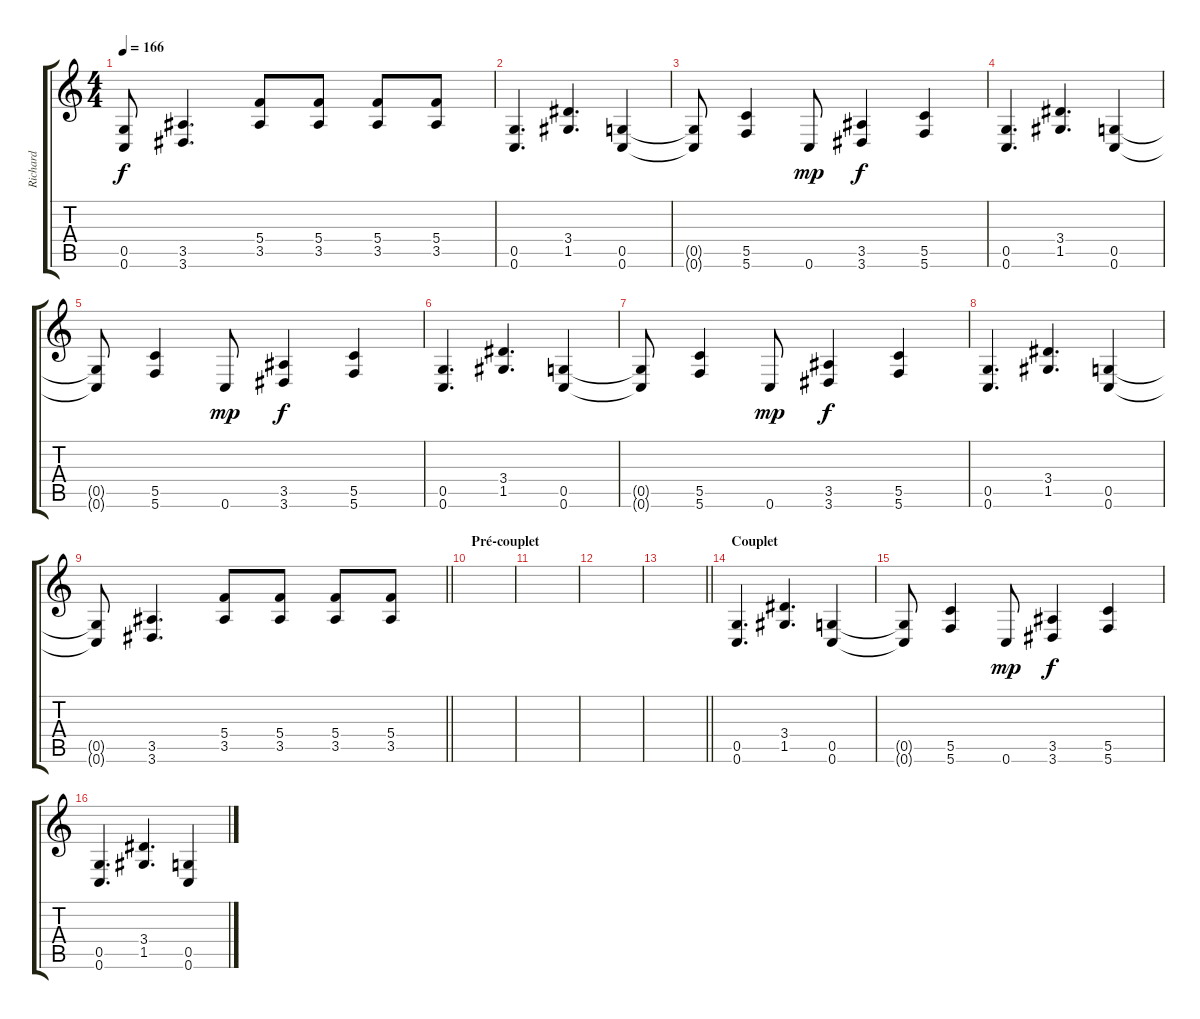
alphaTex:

\track ("Richard" "Richard") {instrument distortionguitar}
\staff {score tabs}
\tuning (D4 A3 F3 C3 G2 C2) {hide}
\ts (4 4)
\tempo 166
\clef g2
\ks c
(0.5{t} 0.6{t}).8{dy f} (3.5 3.6).4{d} (5.4 3.5).8 (5.4 3.5).8 (5.4 3.5).8 (5.4 3.5).8 |
(0.5 0.6).4{d} (3.4 1.5).4{d} (0.5 0.6).4 |
(0.5{t} 0.6{t}).8 (5.5 5.6).4 0.6.8{dy mp} (3.5 3.6).4{dy f} (5.5 5.6).4 |
(0.5 0.6).4{d} (3.4 1.5).4{d} (0.5 0.6).4 |
(0.5{t} 0.6{t}).8 (5.5 5.6).4 0.6.8{dy mp} (3.5 3.6).4{dy f} (5.5 5.6).4 |
(0.5 0.6).4{d} (3.4 1.5).4{d} (0.5 0.6).4 |
(0.5{t} 0.6{t}).8 (5.5 5.6).4 0.6.8{dy mp} (3.5 3.6).4{dy f} (5.5 5.6).4 |
(0.5 0.6).4{d} (3.4 1.5).4{d} (0.5 0.6).4 |
\barLineRight lightlight
(0.5{t} 0.6{t}).8 (3.5 3.6).4{d} (5.4 3.5).8 (5.4 3.5).8 (5.4 3.5).8 (5.4 3.5).8 |
\section ("" "Pré-couplet")
|
|
|
\barLineRight lightlight
|
\section ("" "Couplet")
(0.5 0.6).4{d instrument electricguitarclean} (3.4 1.5).4{d} (0.5 0.6).4 |
(0.5{t} 0.6{t}).8 (5.5 5.6).4 0.6.8{dy mp} (3.5 3.6).4{dy f} (5.5 5.6).4 |
(0.5 0.6).4{d} (3.4 1.5).4{d} (0.5 0.6).4
